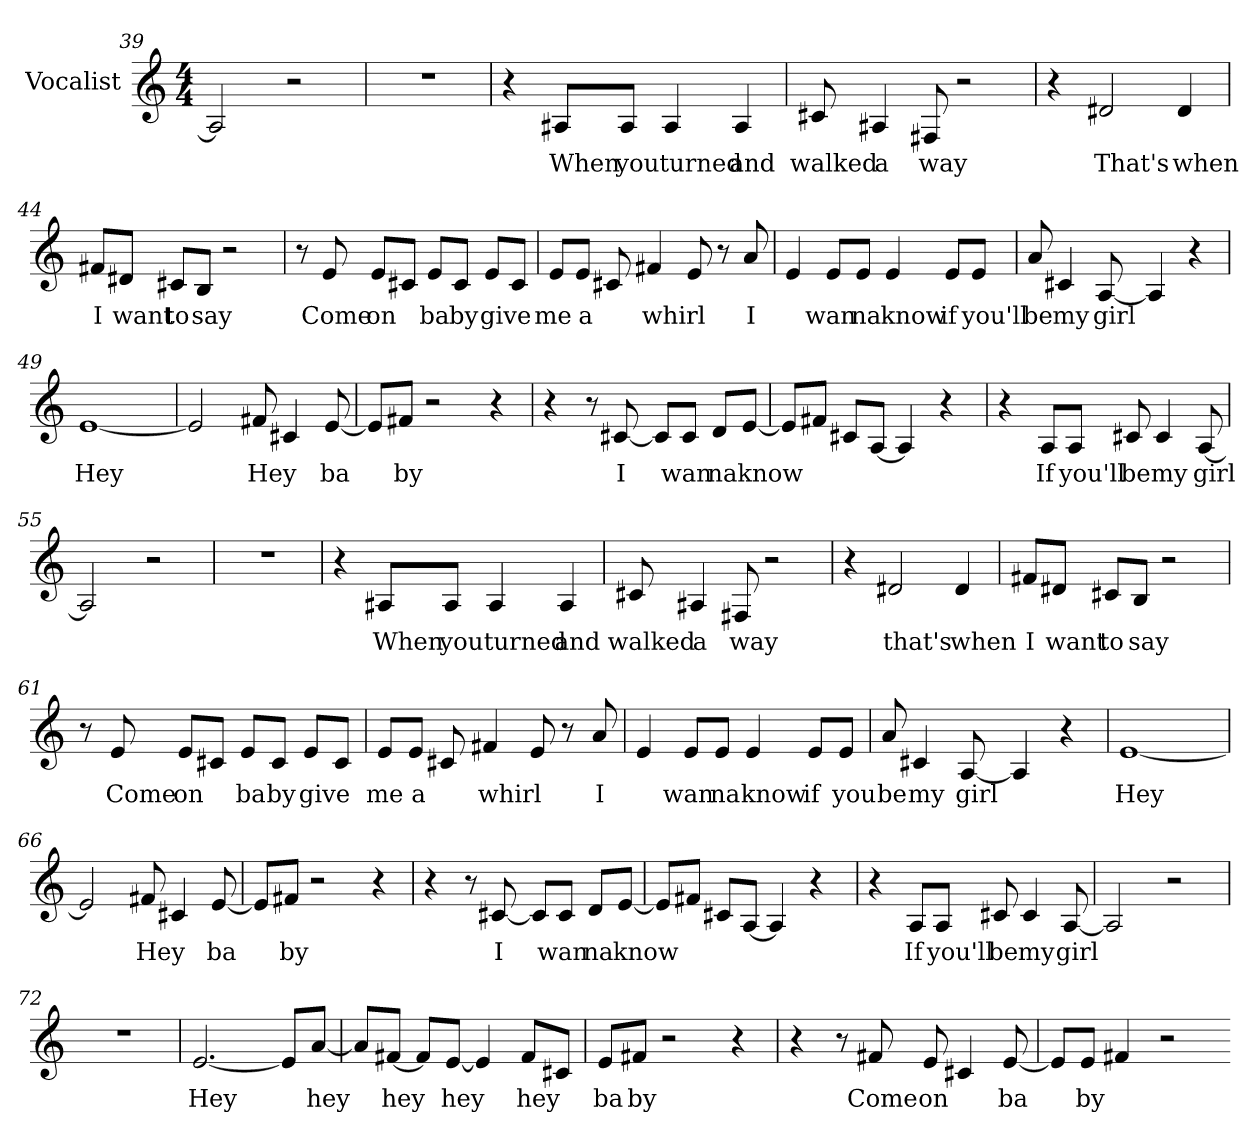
**kern	**text
*part1	*part1
*staff1	*staff1
*I"Vocalist	*
*clefG2	*
*M4/4	*
=39	=39
2A]	_
2r	.
=40	=40
1r	.
=41	=41
4r	.
8A#X/L	When
8A#/J	you
4A#	turned
4A#	and
=42	=42
8c#X	walked
4A#X	a
8F#X	way
2r	.
=43	=43
4r	.
2d#X	That's
4d#	when
=44	=44
8f#X/L	I
8d#X/J	want
8c#X/L	to
8B/J	say
2r	.
=45	=45
8r	.
8e	Come
8e/L	on
8c#X/J	_
8e/L	ba
8c#/J	by
8e/L	give
8c#/J	_
=46	=46
8e/L	me
8e/J	a
8c#X	_
4f#X	whirl
8e	_
8r	.
8a	I
=47	=47
4e	_
8e/L	wan
8e/J	na
4e	know
8e/L	if
8e/J	you'll
=48	=48
8a	be
4c#X	my
[8A	girl
4A]	_
4r	.
=49	=49
[1e	Hey
=50	=50
2e]	_
8f#X	Hey
4c#X	_
[8e	ba
=51	=51
8e/L]	_
8f#X/J	by
2r	.
4r	.
=52	=52
4r	.
8r	.
[8c#X	I
8c#/L]	_
8c#/J	wan
8d/L	na
[8e/J	know
=53	=53
8e/L]	_
8f#X/J	_
8c#X/L	_
[8A/J	_
4A]	_
4r	.
=54	=54
4r	.
8A/L	If
8A/J	you'll
8c#X	be
4c#	my
[8A	girl
=55	=55
2A]	_
2r	.
=56	=56
1r	.
=57	=57
4r	.
8A#X/L	When
8A#/J	you
4A#	turned
4A#	and
=58	=58
8c#X	walked
4A#X	a
8F#X	way
2r	.
=59	=59
4r	.
2d#X	that's
4d#	when
=60	=60
8f#X/L	I
8d#X/J	want
8c#X/L	to
8B/J	say
2r	.
=61	=61
8r	.
8e	Come
8e/L	on
8c#X/J	_
8e/L	ba
8c#/J	by
8e/L	give
8c#/J	_
=62	=62
8e/L	me
8e/J	a
8c#X	_
4f#X	whirl
8e	_
8r	.
8a	I
=63	=63
4e	_
8e/L	wan
8e/J	na
4e	know
8e/L	if
8e/J	you
=64	=64
8a	be
4c#X	my
[8A	girl
4A]	_
4r	.
=65	=65
[1e	Hey
=66	=66
2e]	_
8f#X	Hey
4c#X	_
[8e	ba
=67	=67
8e/L]	_
8f#X/J	by
2r	.
4r	.
=68	=68
4r	.
8r	.
[8c#X	I
8c#/L]	_
8c#/J	wan
8d/L	na
[8e/J	know
=69	=69
8e/L]	_
8f#X/J	_
8c#X/L	_
[8A/J	_
4A]	_
4r	.
=70	=70
4r	.
8A/L	If
8A/J	you'll
8c#X	be
4c#	my
[8A	girl
=71	=71
2A]	_
2r	.
=72	=72
1r	.
=73	=73
[2.e	Hey
8e/L]	_
[8a/J	hey
=74	=74
8a/L]	_
[8f#X/J	hey
8f#/L]	_
[8e/J	hey
4e]	_
8f#/L	hey
8c#X/J	_
=75	=75
8e/L	ba
8f#X/J	by
2r	.
4r	.
=76	=76
4r	.
8r	.
8f#X	Come
8e	on
4c#X	_
[8e	ba
=77	=77
8e/L]	_
8e/J	by
4f#X	_
2r	.
=-	=-
*-	*-
